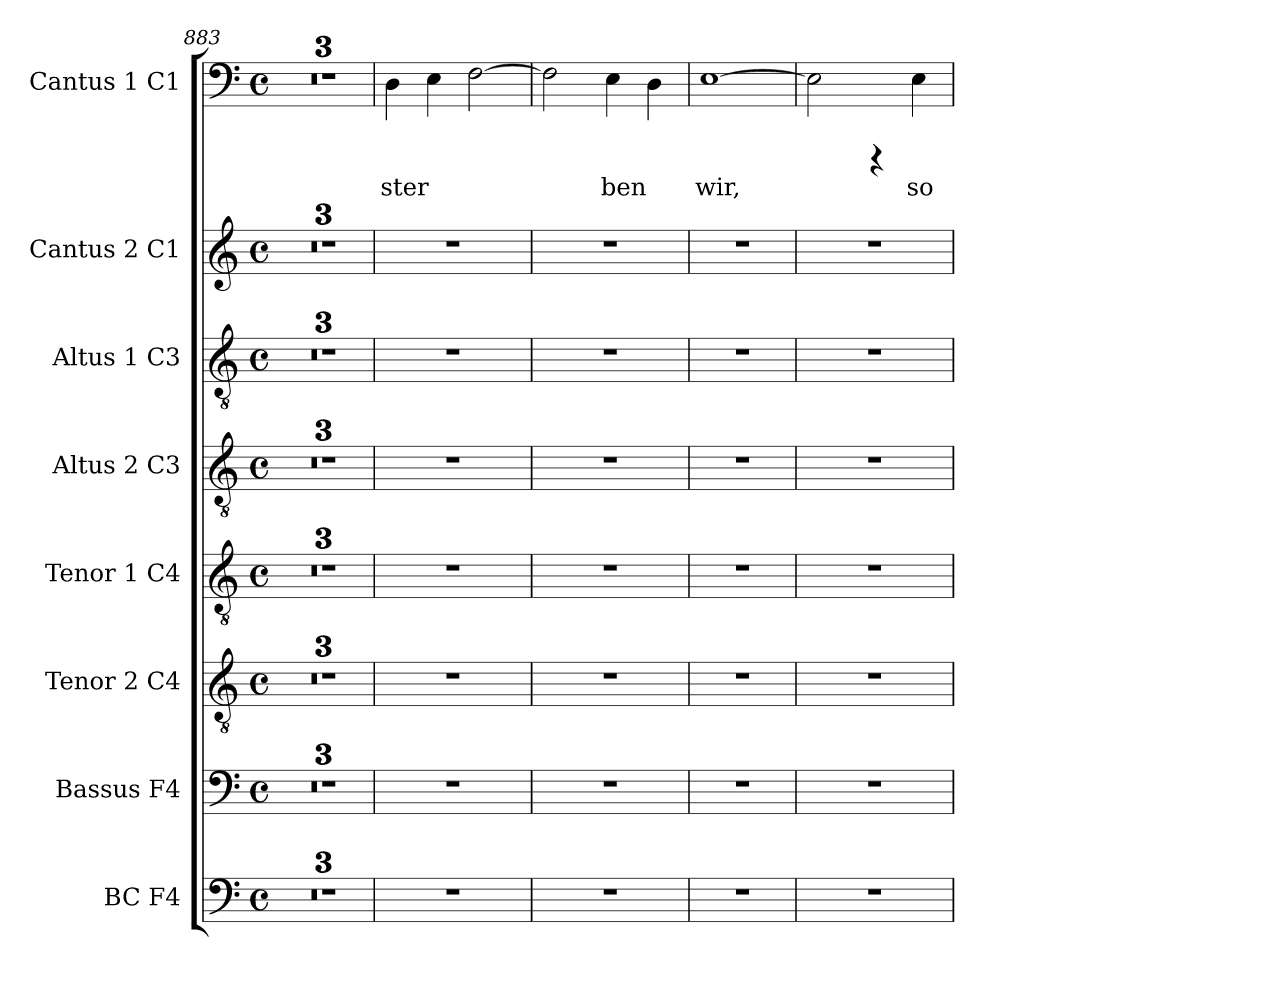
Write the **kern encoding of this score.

**kern	**kern	**kern	**kern	**kern	**kern	**kern	**kern	**text
*part8	*part7	*part6	*part5	*part4	*part3	*part2	*part1	*part1
*staff8	*staff7	*staff6	*staff5	*staff4	*staff3	*staff2	*staff1	*staff1
*I"BC  F4	*I"Bassus  F4	*I"Tenor 2  C4	*I"Tenor 1  C4	*I"Altus 2  C3	*I"Altus 1  C3	*I"Cantus 2  C1	*I"Cantus 1  C1	*
*clefF4	*clefF4	*clefGv2	*clefGv2	*clefGv2	*clefGv2	*clefG2	*clefF4	*
*k[]	*k[]	*k[]	*k[]	*k[]	*k[]	*k[]	*k[]	*
*C:	*C:	*C:	*C:	*C:	*C:	*C:	*C:	*
*M4/4	*M4/4	*M4/4	*M4/4	*M4/4	*M4/4	*M4/4	*M4/4	*
*met(c)	*met(c)	*met(c)	*met(c)	*met(c)	*met(c)	*met(c)	*met(c)	*
=883	=883	=883	=883	=883	=883	=883	=883	=883
1r	1r	1r	1r	1r	1r	1r	1r	.
=884	=884	=884	=884	=884	=884	=884	=884	=884
1r	1r	1r	1r	1r	1r	1r	1r	.
=885	=885	=885	=885	=885	=885	=885	=885	=885
1r	1r	1r	1r	1r	1r	1r	1r	.
!!LO:LB:g=z
=886	=886	=886	=886	=886	=886	=886	=886	=886
!	!	!	!	!	!	!	!	!LO:LY:b:cj
1r	1r	1r	1r	1r	1r	1r	4D\	ster-
!	!	!	!	!	!	!	!	!LO:LY:b:cj
.	.	.	.	.	.	.	4E\	--
!	!	!	!	!	!	!	!	!LO:LY:b:cj
.	.	.	.	.	.	.	[>2F\	--
=887	=887	=887	=887	=887	=887	=887	=887	=887
!	!	!	!	!	!	!	!	!LO:LY:b:cj
1r	1r	1r	1r	1r	1r	1r	2F\]	--
!	!	!	!	!	!	!	!	!LO:LY:b:cj
.	.	.	.	.	.	.	4E\	-ben
!	!	!	!	!	!	!	!	!LO:LY:b:cj
.	.	.	.	.	.	.	4D\	.
=888	=888	=888	=888	=888	=888	=888	=888	=888
!	!	!	!	!	!	!	!	!LO:LY:b:cj
1r	1r	1r	1r	1r	1r	1r	[>1E	wir,
=889	=889	=889	=889	=889	=889	=889	=889	=889
!	!	!	!	!	!	!	!	!LO:LY:b:cj
1r	1r	1r	1r	1r	1r	1r	2E\]	.
.	.	.	.	.	.	.	4rCCC	.
!	!	!	!	!	!	!	!	!LO:LY:b:cj
.	.	.	.	.	.	.	4E\	so
=	=	=	=	=	=	=	=	=
*-	*-	*-	*-	*-	*-	*-	*-	*-
